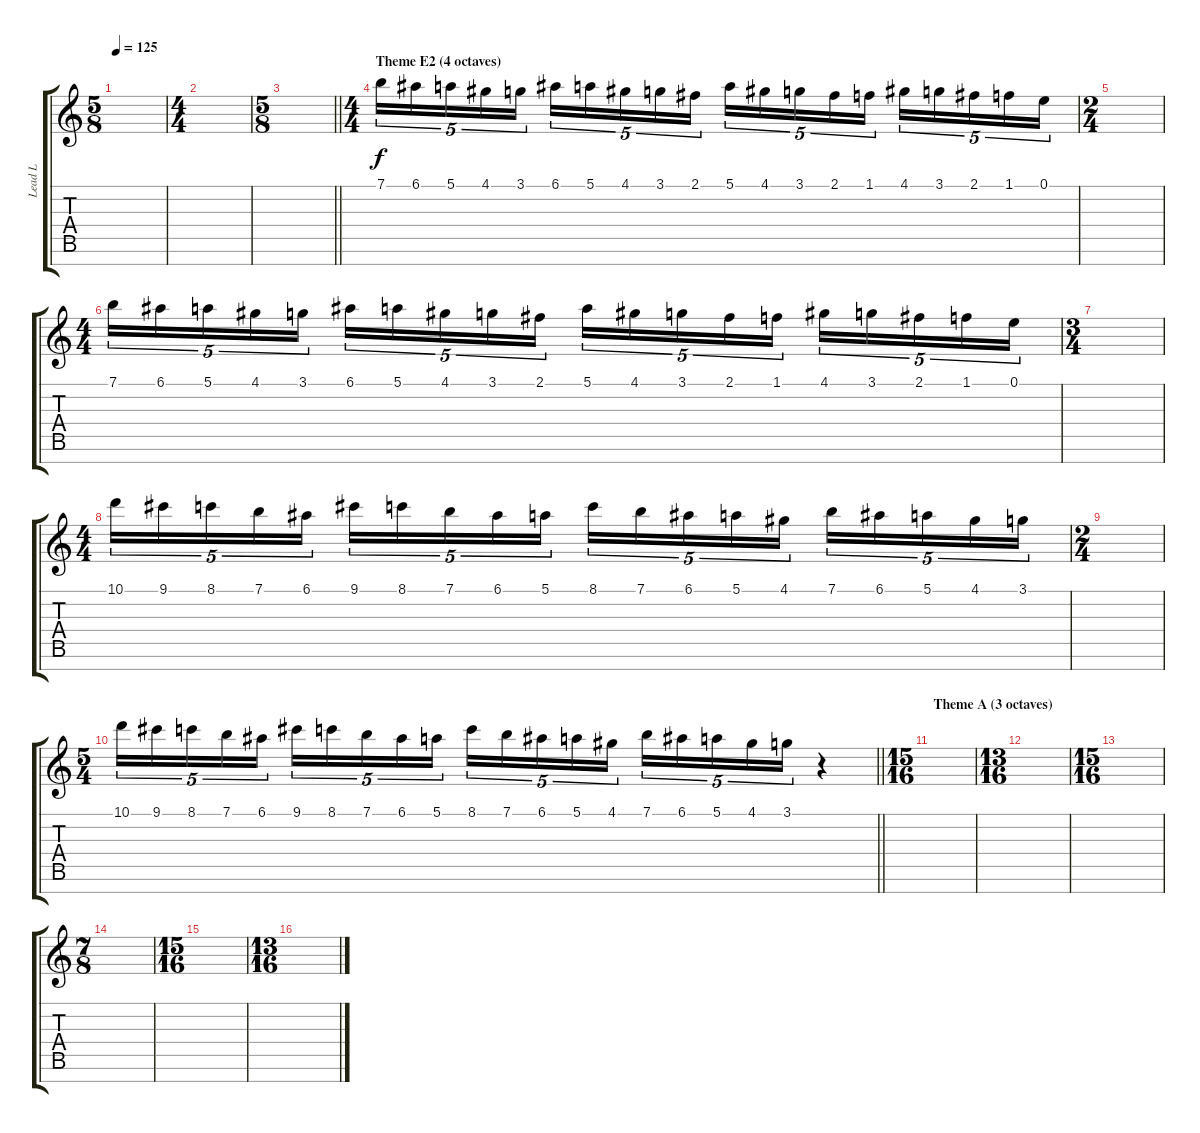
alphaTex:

\track ("Lead L" "Lead L") {instrument overdrivenguitar}
\staff {score tabs}
\tuning (E4 B3 G3 D3 A2 E2 B1) {hide}
\ts (5 8)
\tempo 125
\clef g2
\ks c
|
\ts (4 4)
|
\ts (5 8)
\barLineRight lightlight
|
\ts (4 4)
\section ("" "Theme E2 (4 octaves)")
7.1.16{tu (5 4)} 6.1.16{tu (5 4)} 5.1.16{tu (5 4)} 4.1.16{tu (5 4)} 3.1.16{tu (5 4)} 6.1.16{tu (5 4)} 5.1.16{tu (5 4)} 4.1.16{tu (5 4)} 3.1.16{tu (5 4)} 2.1.16{tu (5 4)} 5.1.16{tu (5 4)} 4.1.16{tu (5 4)} 3.1.16{tu (5 4)} 2.1.16{tu (5 4)} 1.1.16{tu (5 4)} 4.1.16{tu (5 4)} 3.1.16{tu (5 4)} 2.1.16{tu (5 4)} 1.1.16{tu (5 4)} 0.1.16{tu (5 4)} |
\ts (2 4)
|
\ts (4 4)
7.1.16{tu (5 4)} 6.1.16{tu (5 4)} 5.1.16{tu (5 4)} 4.1.16{tu (5 4)} 3.1.16{tu (5 4)} 6.1.16{tu (5 4)} 5.1.16{tu (5 4)} 4.1.16{tu (5 4)} 3.1.16{tu (5 4)} 2.1.16{tu (5 4)} 5.1.16{tu (5 4)} 4.1.16{tu (5 4)} 3.1.16{tu (5 4)} 2.1.16{tu (5 4)} 1.1.16{tu (5 4)} 4.1.16{tu (5 4)} 3.1.16{tu (5 4)} 2.1.16{tu (5 4)} 1.1.16{tu (5 4)} 0.1.16{tu (5 4)} |
\ts (3 4)
|
\ts (4 4)
10.1.16{tu (5 4)} 9.1.16{tu (5 4)} 8.1.16{tu (5 4)} 7.1.16{tu (5 4)} 6.1.16{tu (5 4)} 9.1.16{tu (5 4)} 8.1.16{tu (5 4)} 7.1.16{tu (5 4)} 6.1.16{tu (5 4)} 5.1.16{tu (5 4)} 8.1.16{tu (5 4)} 7.1.16{tu (5 4)} 6.1.16{tu (5 4)} 5.1.16{tu (5 4)} 4.1.16{tu (5 4)} 7.1.16{tu (5 4)} 6.1.16{tu (5 4)} 5.1.16{tu (5 4)} 4.1.16{tu (5 4)} 3.1.16{tu (5 4)} |
\ts (2 4)
|
\ts (5 4)
\barLineRight lightlight
10.1.16{tu (5 4)} 9.1.16{tu (5 4)} 8.1.16{tu (5 4)} 7.1.16{tu (5 4)} 6.1.16{tu (5 4)} 9.1.16{tu (5 4)} 8.1.16{tu (5 4)} 7.1.16{tu (5 4)} 6.1.16{tu (5 4)} 5.1.16{tu (5 4)} 8.1.16{tu (5 4)} 7.1.16{tu (5 4)} 6.1.16{tu (5 4)} 5.1.16{tu (5 4)} 4.1.16{tu (5 4)} 7.1.16{tu (5 4)} 6.1.16{tu (5 4)} 5.1.16{tu (5 4)} 4.1.16{tu (5 4)} 3.1.16{tu (5 4)} r.4 |
\ts (15 16)
\section ("" "Theme A (3 octaves)")
|
\ts (13 16)
|
\ts (15 16)
|
\ts (7 8)
|
\ts (15 16)
|
\ts (13 16)
